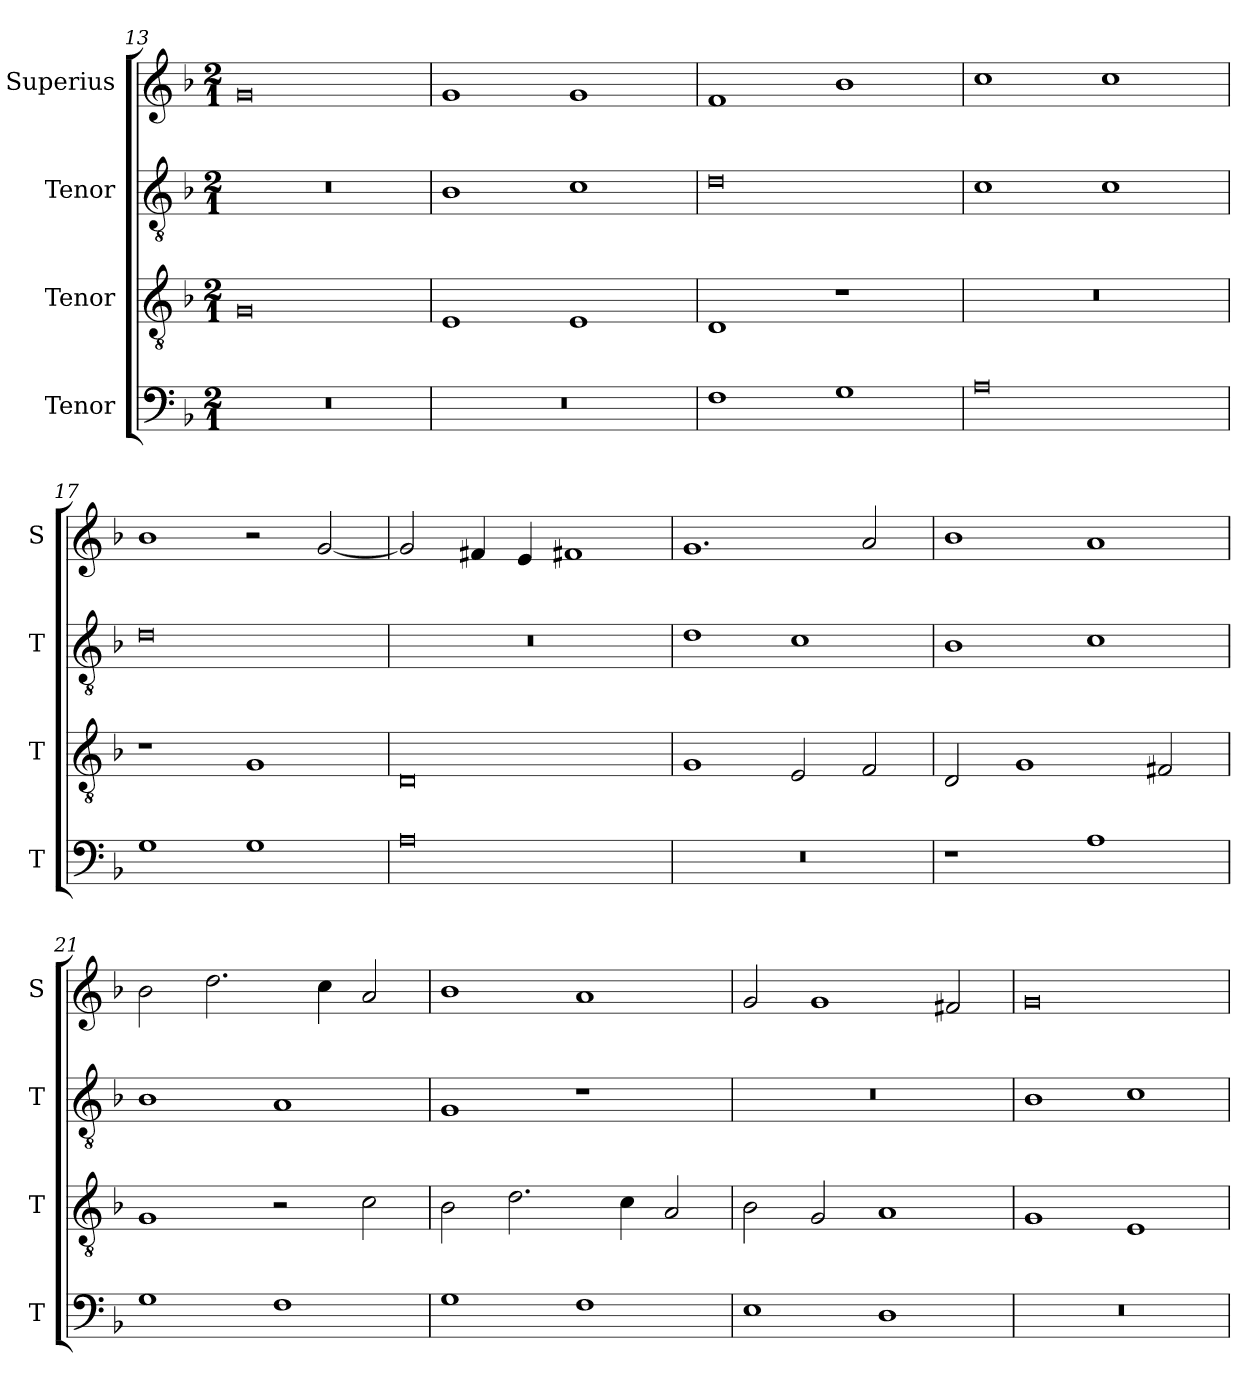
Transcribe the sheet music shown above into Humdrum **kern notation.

**kern	**kern	**kern	**kern
*part4	*part3	*part2	*part1
*staff4	*staff3	*staff2	*staff1
*I"Tenor	*I"Tenor	*I"Tenor	*I"Superius
*I'T	*I'T	*I'T	*I'S
*clefF4	*clefGv2	*clefGv2	*clefG2
*k[b-]	*k[b-]	*k[b-]	*k[b-]
*M2/1	*M2/1	*M2/1	*M2/1
=13	=13	=13	=13
0r	0G	0r	0g
=14	=14	=14	=14
0r	1E	1B-	1g
.	1E	1c	1g
=15	=15	=15	=15
1F	1D	0d	1f
1G	1r	.	1b-
=16	=16	=16	=16
0A	0r	1c	1cc
.	.	1c	1cc
=17	=17	=17	=17
1G	1r	0d	1b-
1G	1G	.	2r
.	.	.	[2g/
=18	=18	=18	=18
0A	0D	0r	2g/]
.	.	.	4f#X/
.	.	.	4e/
.	.	.	1f#X
=19	=19	=19	=19
0r	1G	1d	1.g
.	2E/	1c	.
.	2F/	.	2a/
=20	=20	=20	=20
1r	2D/	1B-	1b-
.	1G	.	.
1A	.	1c	1a
.	2F#X/	.	.
=21	=21	=21	=21
1G	1G	1B-	2b-\
.	.	.	2.dd\
1F	2r	1A	.
.	.	.	4cc\
.	2c\	.	2a/
=22	=22	=22	=22
1G	2B-\	1G	1b-
.	2.d\	.	.
1F	.	1r	1a
.	4c\	.	.
.	2A/	.	.
=23	=23	=23	=23
1E	2B-\	0r	2g/
.	2G/	.	1g
1D	1A	.	.
.	.	.	2f#X/
=24	=24	=24	=24
0r	1G	1B-	0g
.	1E	1c	.
=	=	=	=
*-	*-	*-	*-
